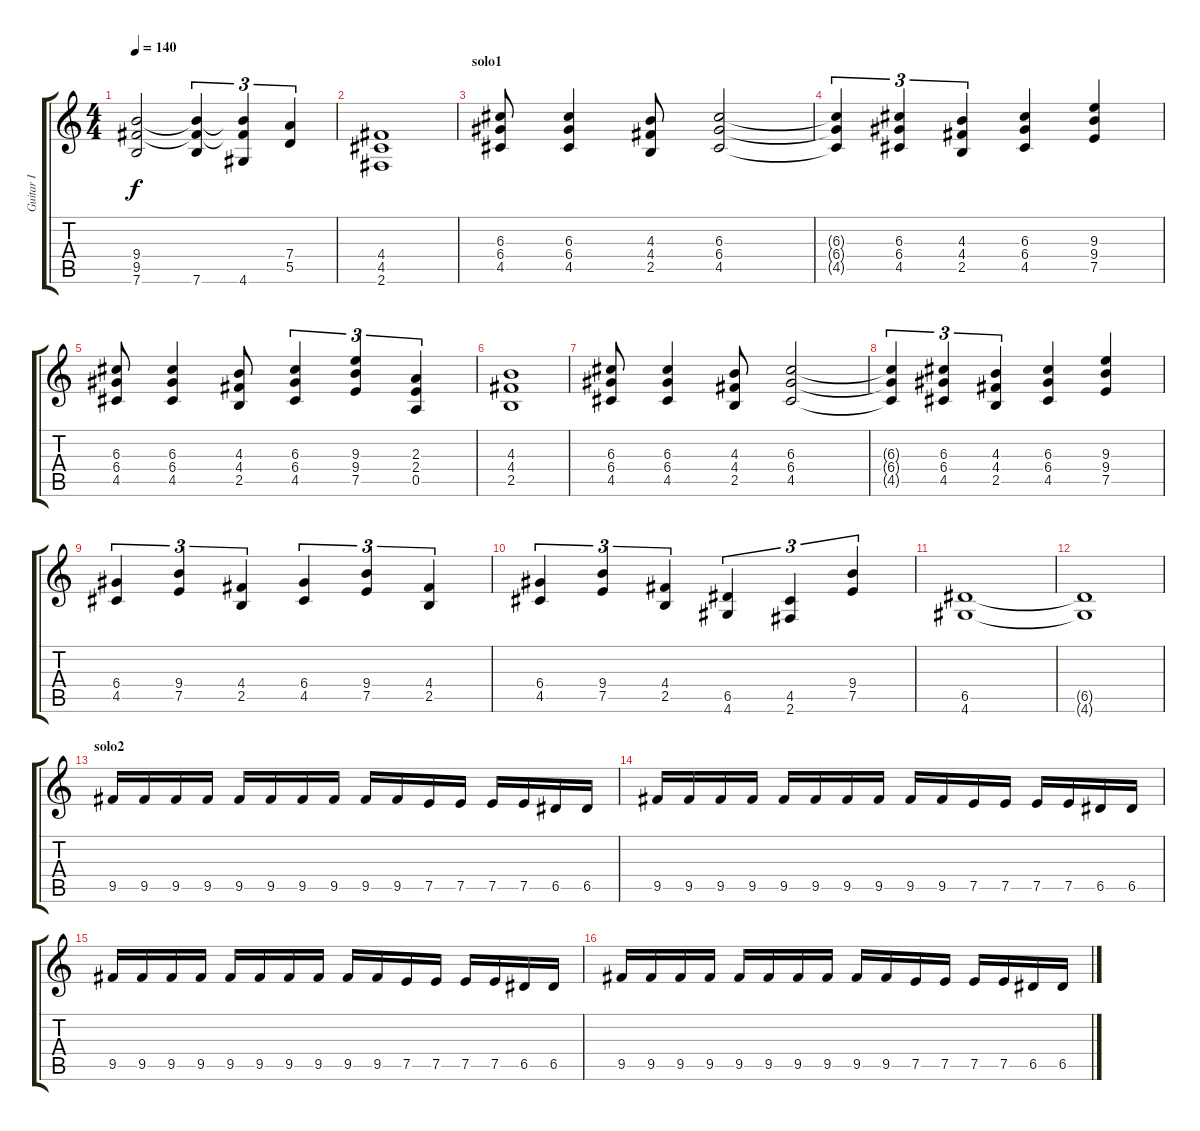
\track ("Guitar I" "Guitar I") {instrument distortionguitar}
\staff {score tabs}
\tuning (E4 B3 G3 D3 A2 E2) {hide}
\ts (4 4)
\tempo 140
\clef g2
\ks c
(9.4 9.5 7.6).2{dy f} (9.4{t} 9.5{t} 7.6).4{tu (3 2)} (9.4{t} 9.5{t} 4.6).4{tu (3 2)} (7.4 5.5).4{tu (3 2)} |
(4.4 4.5 2.6).1 |
\section ("" "solo1")
(6.3 6.4 4.5).8{volume 14} (6.3 6.4 4.5).4 (4.3 4.4 2.5).8 (6.3 6.4 4.5).2 |
(6.3{t} 6.4{t} 4.5{t}).4{tu (3 2)} (6.3 6.4 4.5).4{tu (3 2)} (4.3 4.4 2.5).4{tu (3 2)} (6.3 6.4 4.5).4 (9.3 9.4 7.5).4 |
(6.3 6.4 4.5).8 (6.3 6.4 4.5).4 (4.3 4.4 2.5).8 (6.3 6.4 4.5).4{tu (3 2)} (9.3 9.4 7.5).4{tu (3 2)} (2.3 2.4 0.5).4{tu (3 2)} |
(4.3 4.4 2.5).1 |
(6.3 6.4 4.5).8 (6.3 6.4 4.5).4 (4.3 4.4 2.5).8 (6.3 6.4 4.5).2 |
(6.3{t} 6.4{t} 4.5{t}).4{tu (3 2)} (6.3 6.4 4.5).4{tu (3 2)} (4.3 4.4 2.5).4{tu (3 2)} (6.3 6.4 4.5).4 (9.3 9.4 7.5).4 |
(6.4 4.5).4{tu (3 2)} (9.4 7.5).4{tu (3 2)} (4.4 2.5).4{tu (3 2)} (6.4 4.5).4{tu (3 2)} (9.4 7.5).4{tu (3 2)} (4.4 2.5).4{tu (3 2)} |
(6.4 4.5).4{tu (3 2)} (9.4 7.5).4{tu (3 2)} (4.4 2.5).4{tu (3 2)} (6.5 4.6).4{tu (3 2)} (4.5 2.6).4{tu (3 2)} (9.4 7.5).4{tu (3 2)} |
(6.5 4.6).1 |
(6.5{t} 4.6{t}).1 |
\section ("" "solo2")
9.5.16 9.5.16 9.5.16 9.5.16 9.5.16 9.5.16 9.5.16 9.5.16 9.5.16 9.5.16 7.5.16 7.5.16 7.5.16 7.5.16 6.5.16 6.5.16 |
9.5.16 9.5.16 9.5.16 9.5.16 9.5.16 9.5.16 9.5.16 9.5.16 9.5.16 9.5.16 7.5.16 7.5.16 7.5.16 7.5.16 6.5.16 6.5.16 |
9.5.16 9.5.16 9.5.16 9.5.16 9.5.16 9.5.16 9.5.16 9.5.16 9.5.16 9.5.16 7.5.16 7.5.16 7.5.16 7.5.16 6.5.16 6.5.16 |
9.5.16 9.5.16 9.5.16 9.5.16 9.5.16 9.5.16 9.5.16 9.5.16 9.5.16 9.5.16 7.5.16 7.5.16 7.5.16 7.5.16 6.5.16 6.5.16
